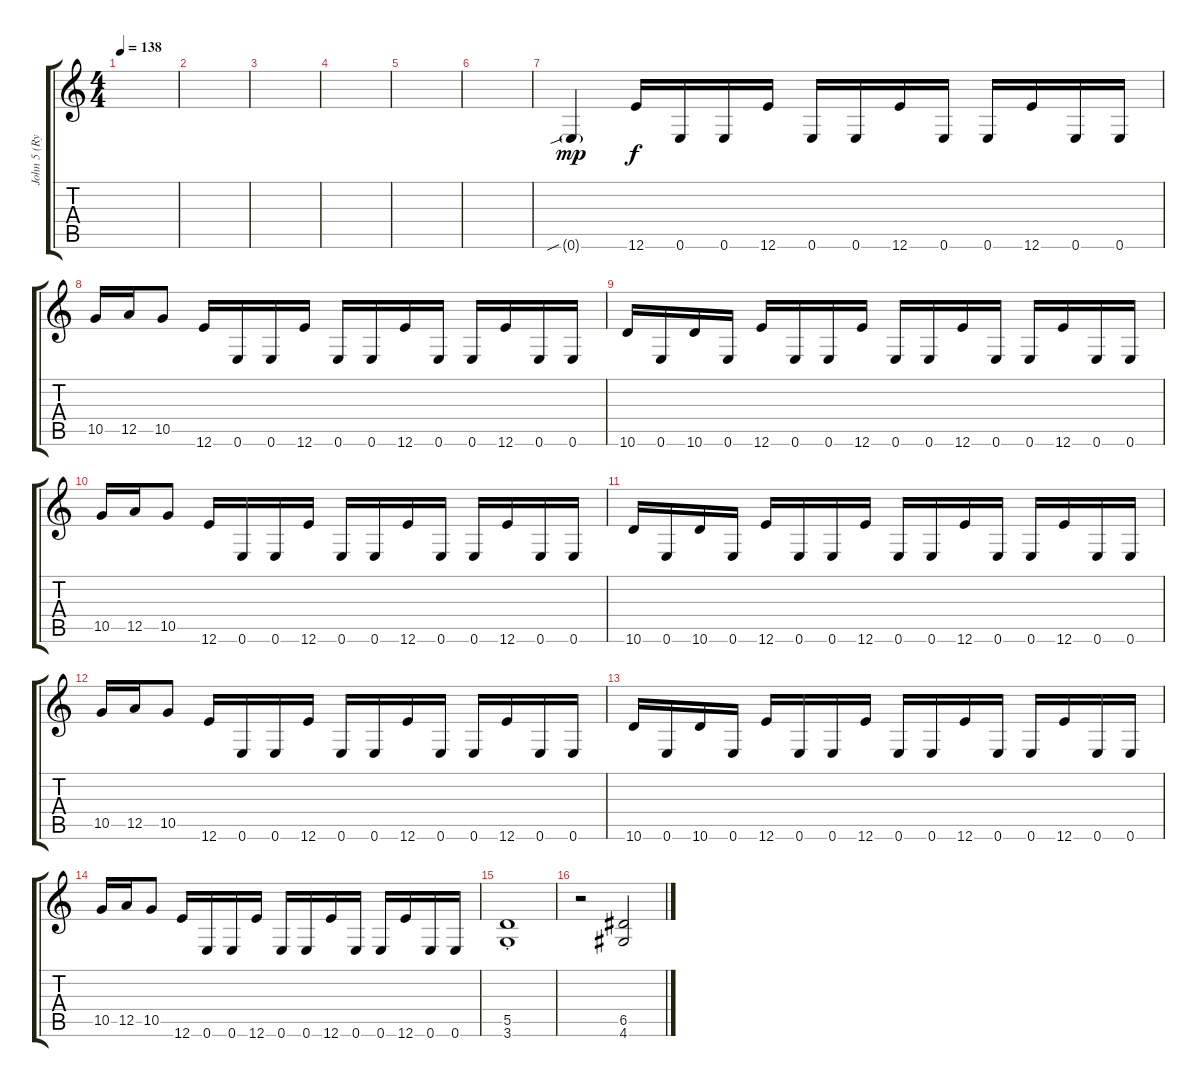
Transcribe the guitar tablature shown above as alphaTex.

\track ("John 5 (Rythmic)" "John 5 (Ry") {instrument distortionguitar}
\staff {score tabs}
\tuning (E4 B3 G3 D3 A2 E2) {hide}
\ts (4 4)
\tempo 138
\clef g2
\ks c
|
|
|
|
|
|
0.6{sib g}.4{dy mp} 12.6.16{dy f} 0.6.16 0.6.16 12.6.16 0.6.16 0.6.16 12.6.16 0.6.16 0.6.16 12.6.16 0.6.16 0.6.16 |
10.5.16 12.5.16 10.5.8 12.6.16 0.6.16 0.6.16 12.6.16 0.6.16 0.6.16 12.6.16 0.6.16 0.6.16 12.6.16 0.6.16 0.6.16 |
10.6.16 0.6.16 10.6.16 0.6.16 12.6.16 0.6.16 0.6.16 12.6.16 0.6.16 0.6.16 12.6.16 0.6.16 0.6.16 12.6.16 0.6.16 0.6.16 |
10.5.16 12.5.16 10.5.8 12.6.16 0.6.16 0.6.16 12.6.16 0.6.16 0.6.16 12.6.16 0.6.16 0.6.16 12.6.16 0.6.16 0.6.16 |
10.6.16 0.6.16 10.6.16 0.6.16 12.6.16 0.6.16 0.6.16 12.6.16 0.6.16 0.6.16 12.6.16 0.6.16 0.6.16 12.6.16 0.6.16 0.6.16 |
10.5.16 12.5.16 10.5.8 12.6.16 0.6.16 0.6.16 12.6.16 0.6.16 0.6.16 12.6.16 0.6.16 0.6.16 12.6.16 0.6.16 0.6.16 |
10.6.16 0.6.16 10.6.16 0.6.16 12.6.16 0.6.16 0.6.16 12.6.16 0.6.16 0.6.16 12.6.16 0.6.16 0.6.16 12.6.16 0.6.16 0.6.16 |
10.5.16 12.5.16 10.5.8 12.6.16 0.6.16 0.6.16 12.6.16 0.6.16 0.6.16 12.6.16 0.6.16 0.6.16 12.6.16 0.6.16 0.6.16 |
(5.5{st} 3.6{st}).1 |
r.2 (6.5 4.6).2
